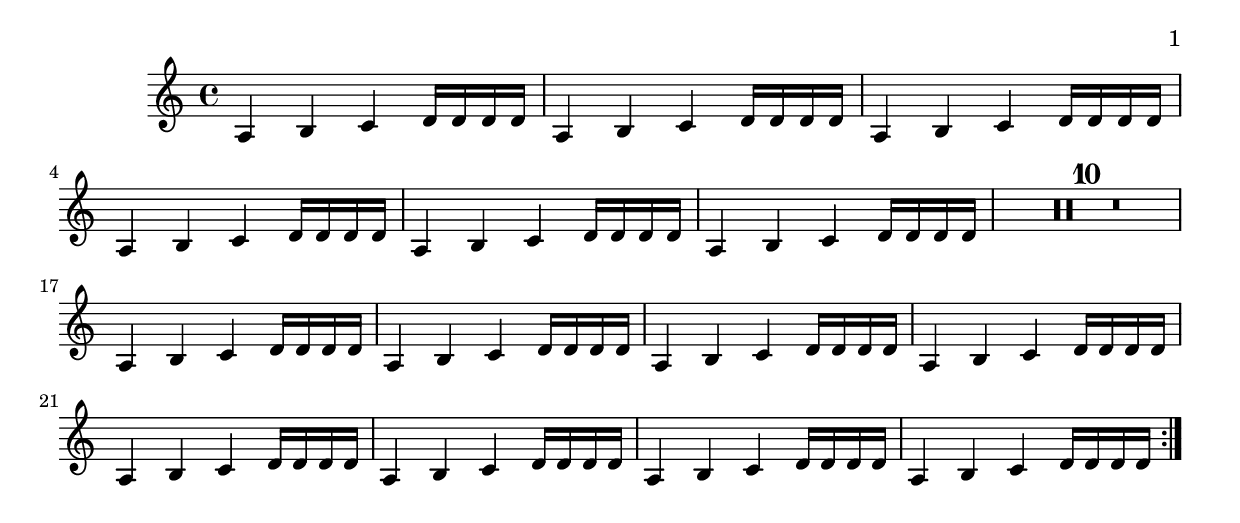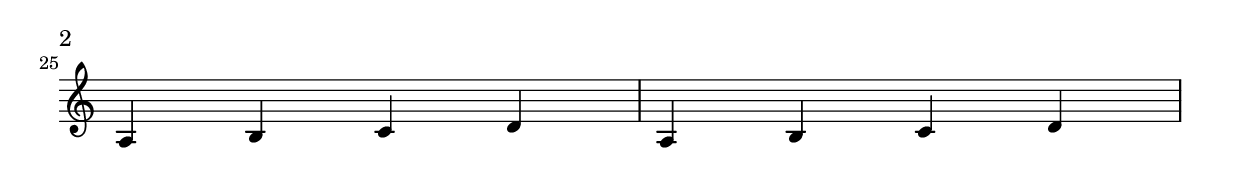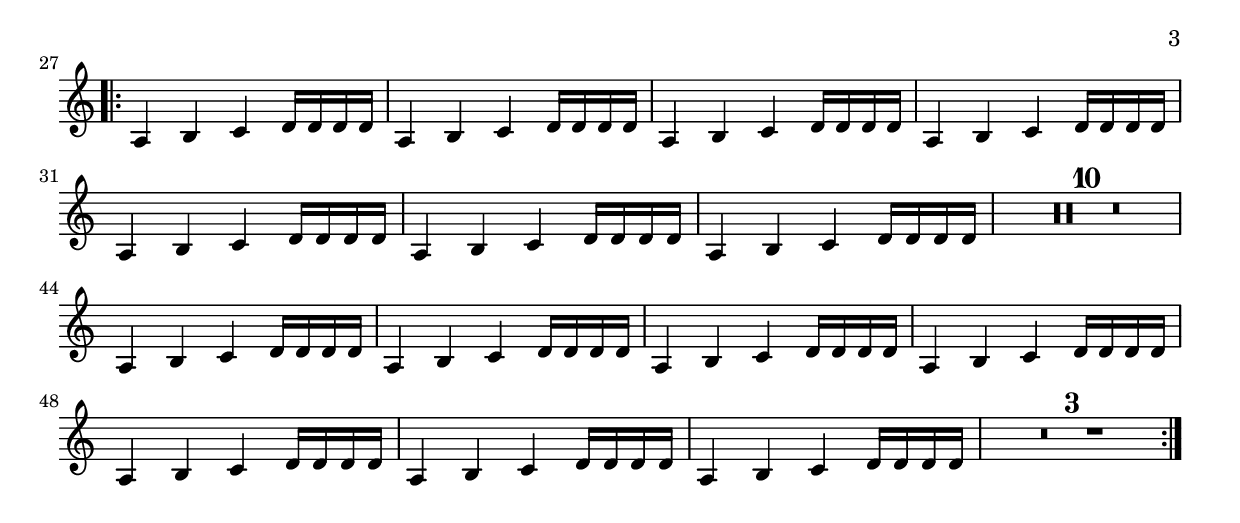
\version "2.10.0"

\header {
  texidoc = "The page-turn engraver will not count potential page
turns if they occur in the middle of a repeat unless there is a
long gap at the beginning or at the end of the repeat.
"
}

\layout {
  \context {
    \Staff
    \consists "Page_turn_engraver"
  }
}

\book {
  \paper {
    #(define page-breaking ly:page-turn-breaking)
    paper-height = #90
    print-page-number = ##t
    print-first-page-number = ##t
  }

  \score {
    \relative {
      \set Score.skipBars = ##t
      % this should be kept on one page
      \repeat volta 2 {
	\repeat unfold 6 {a4 b c d16 d d d} R1*10
	\repeat unfold 8 {a4 b c d16 d d d} \pageTurn
      }
      % use up a page
      a4 b c d a b c d \pageBreak

      % this should be allowed to have a page turn
      \repeat volta 2 {
	\repeat unfold 7 {a4 b c d16 d d d} R1*10
	\repeat unfold 7 {a4 b c d16 d d d} R1*3
      }
    }
  }
}
